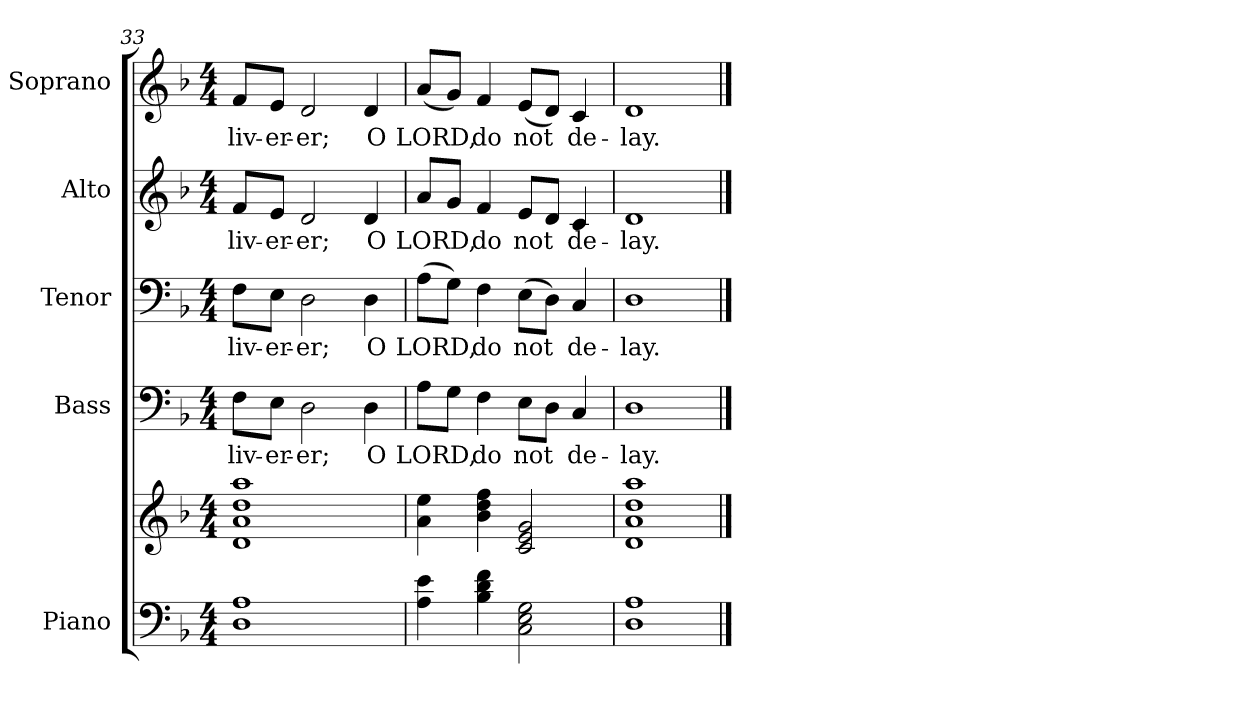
**kern	**kern	**kern	**text	**kern	**text	**kern	**text	**kern	**text
*part5	*part5	*part4	*part4	*part3	*part3	*part2	*part2	*part1	*part1
*staff6	*staff5	*staff4	*staff4	*staff3	*staff3	*staff2	*staff2	*staff1	*staff1
*I"Piano	*	*I"Bass	*	*I"Tenor	*	*I"Alto	*	*I"Soprano	*
*I'Pno.	*	*I'B.	*	*I'T.	*	*I'A.	*	*I'S.	*
!!LO:PB:g=z
*clefF4	*clefG2	*clefF4	*	*clefF4	*	*clefG2	*	*clefG2	*
*k[b-]	*k[b-]	*k[b-]	*	*k[b-]	*	*k[b-]	*	*k[b-]	*
*F:	*F:	*F:	*	*F:	*	*F:	*	*F:	*
*M4/4	*M4/4	*M4/4	*	*M4/4	*	*M4/4	*	*M4/4	*
=33	=33	=33	=33	=33	=33	=33	=33	=33	=33
!	!	!	!LO:LY:b:color=#000000	!	!	!	!	!	!
!	!	!	!	!	!LO:LY:b:color=#000000	!	!	!	!
!	!	!	!	!	!	!	!LO:LY:b:color=#000000	!	!
!	!	!	!	!	!	!	!	!	!LO:LY:b:color=#000000
1Di 1Ai	1di 1ai 1ddi 1aai	8Fi\L	-liv-	8Fi\L	-liv-	8fi/L	-liv-	8fi/L	-liv-
!	!	!	!LO:LY:b:color=#000000	!	!	!	!	!	!
!	!	!	!	!	!LO:LY:b:color=#000000	!	!	!	!
!	!	!	!	!	!	!	!LO:LY:b:color=#000000	!	!
!	!	!	!	!	!	!	!	!	!LO:LY:b:color=#000000
.	.	8Ei\J	-er-	8Ei\J	-er-	8ei/J	-er-	8ei/J	-er-
!	!	!	!LO:LY:b:color=#000000	!	!	!	!	!	!
!	!	!	!	!	!LO:LY:b:color=#000000	!	!	!	!
!	!	!	!	!	!	!	!LO:LY:b:color=#000000	!	!
!	!	!	!	!	!	!	!	!	!LO:LY:b:color=#000000
.	.	2Di\	-er;	2Di\	-er;	2di/	-er;	2di/	-er;
!	!	!	!LO:LY:b:color=#000000	!	!	!	!	!	!
!	!	!	!	!	!LO:LY:b:color=#000000	!	!	!	!
!	!	!	!	!	!	!	!LO:LY:b:color=#000000	!	!
!	!	!	!	!	!	!	!	!	!LO:LY:b:color=#000000
.	.	4Di\	O	4Di\	O	4di/	O	4di/	O
=34	=34	=34	=34	=34	=34	=34	=34	=34	=34
!	!	!	!LO:LY:b:color=#000000	!	!	!	!	!	!
!	!	!	!	!	!LO:LY:b:color=#000000	!	!	!	!
!	!	!	!	!	!	!	!LO:LY:b:color=#000000	!	!
!	!	!	!	!	!	!	!	!	!LO:LY:b:color=#000000
4Ai\ 4ei	4ai\ 4eei	8Ai\L	LORD,	(8Ai\L	LORD,	8ai/L	LORD,	(8ai/L	LORD,
.	.	8Gi\J	.	8Gi\J)	.	8gi/J	.	8gi/J)	.
!	!	!	!LO:LY:b:color=#000000	!	!	!	!	!	!
!	!	!	!	!	!LO:LY:b:color=#000000	!	!	!	!
!	!	!	!	!	!	!	!LO:LY:b:color=#000000	!	!
!	!	!	!	!	!	!	!	!	!LO:LY:b:color=#000000
4B-i\ 4di 4fi	4b-i\ 4ddi 4ffi	4Fi\	do	4Fi\	do	4fi/	do	4fi/	do
!	!	!	!LO:LY:b:color=#000000	!	!	!	!	!	!
!	!	!	!	!	!LO:LY:b:color=#000000	!	!	!	!
!	!	!	!	!	!	!	!LO:LY:b:color=#000000	!	!
!	!	!	!	!	!	!	!	!	!LO:LY:b:color=#000000
2Ci\ 2Ei 2Gi	2ci/ 2ei 2gi	8Ei\L	not	(8Ei\L	not	8ei/L	not	(8ei/L	not
.	.	8Di\J	.	8Di\J)	.	8di/J	.	8di/J)	.
!	!	!	!LO:LY:b:color=#000000	!	!	!	!	!	!
!	!	!	!	!	!LO:LY:b:color=#000000	!	!	!	!
!	!	!	!	!	!	!	!LO:LY:b:color=#000000	!	!
!	!	!	!	!	!	!	!	!	!LO:LY:b:color=#000000
.	.	4Ci/	de-	4Ci/	de-	4ci/	de-	4ci/	de-
!!LO:PB:g=z
=35	=35	=35	=35	=35	=35	=35	=35	=35	=35
!	!	!	!LO:LY:b:color=#000000	!	!	!	!	!	!
!	!	!	!	!	!LO:LY:b:color=#000000	!	!	!	!
!	!	!	!	!	!	!	!LO:LY:b:color=#000000	!	!
!	!	!	!	!	!	!	!	!	!LO:LY:b:color=#000000
1Di 1Ai	1di 1ai 1ddi 1aai	1Di	-lay.	1Di	-lay.	1di	-lay.	1di	-lay.
==	==	==	==	==	==	==	==	==	==
*-	*-	*-	*-	*-	*-	*-	*-	*-	*-
